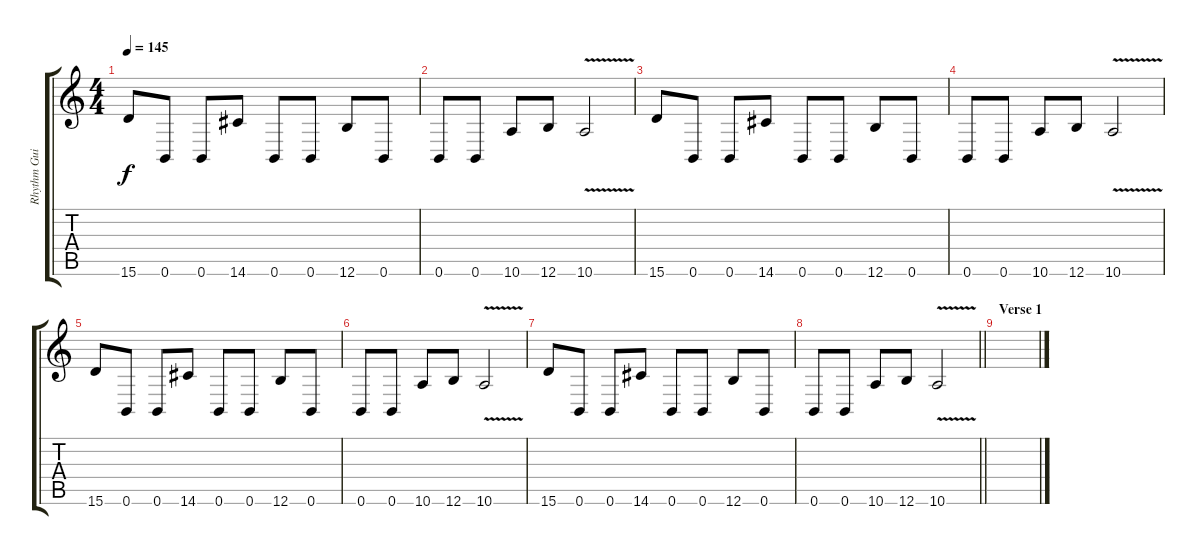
\track ("Rhythm Guitar" "Rhythm Gui") {instrument distortionguitar}
\staff {score tabs}
\tuning (B3 Gb3 D3 A2 E2 B1) {hide}
\ts (4 4)
\tempo 145
\clef g2
\ks c
15.6.8{dy f balance 16} 0.6.8 0.6.8 14.6.8 0.6.8 0.6.8 12.6.8 0.6.8 |
0.6.8 0.6.8 10.6.8 12.6.8 10.6{v}.2 |
15.6.8 0.6.8 0.6.8 14.6.8 0.6.8 0.6.8 12.6.8 0.6.8 |
0.6.8 0.6.8 10.6.8 12.6.8 10.6{v}.2 |
15.6.8 0.6.8 0.6.8 14.6.8 0.6.8 0.6.8 12.6.8 0.6.8 |
0.6.8 0.6.8 10.6.8 12.6.8 10.6{v}.2 |
15.6.8 0.6.8 0.6.8 14.6.8 0.6.8 0.6.8 12.6.8 0.6.8 |
\barLineRight lightlight
0.6.8 0.6.8 10.6.8 12.6.8 10.6{v}.2 |
\section ("" "Verse 1")
